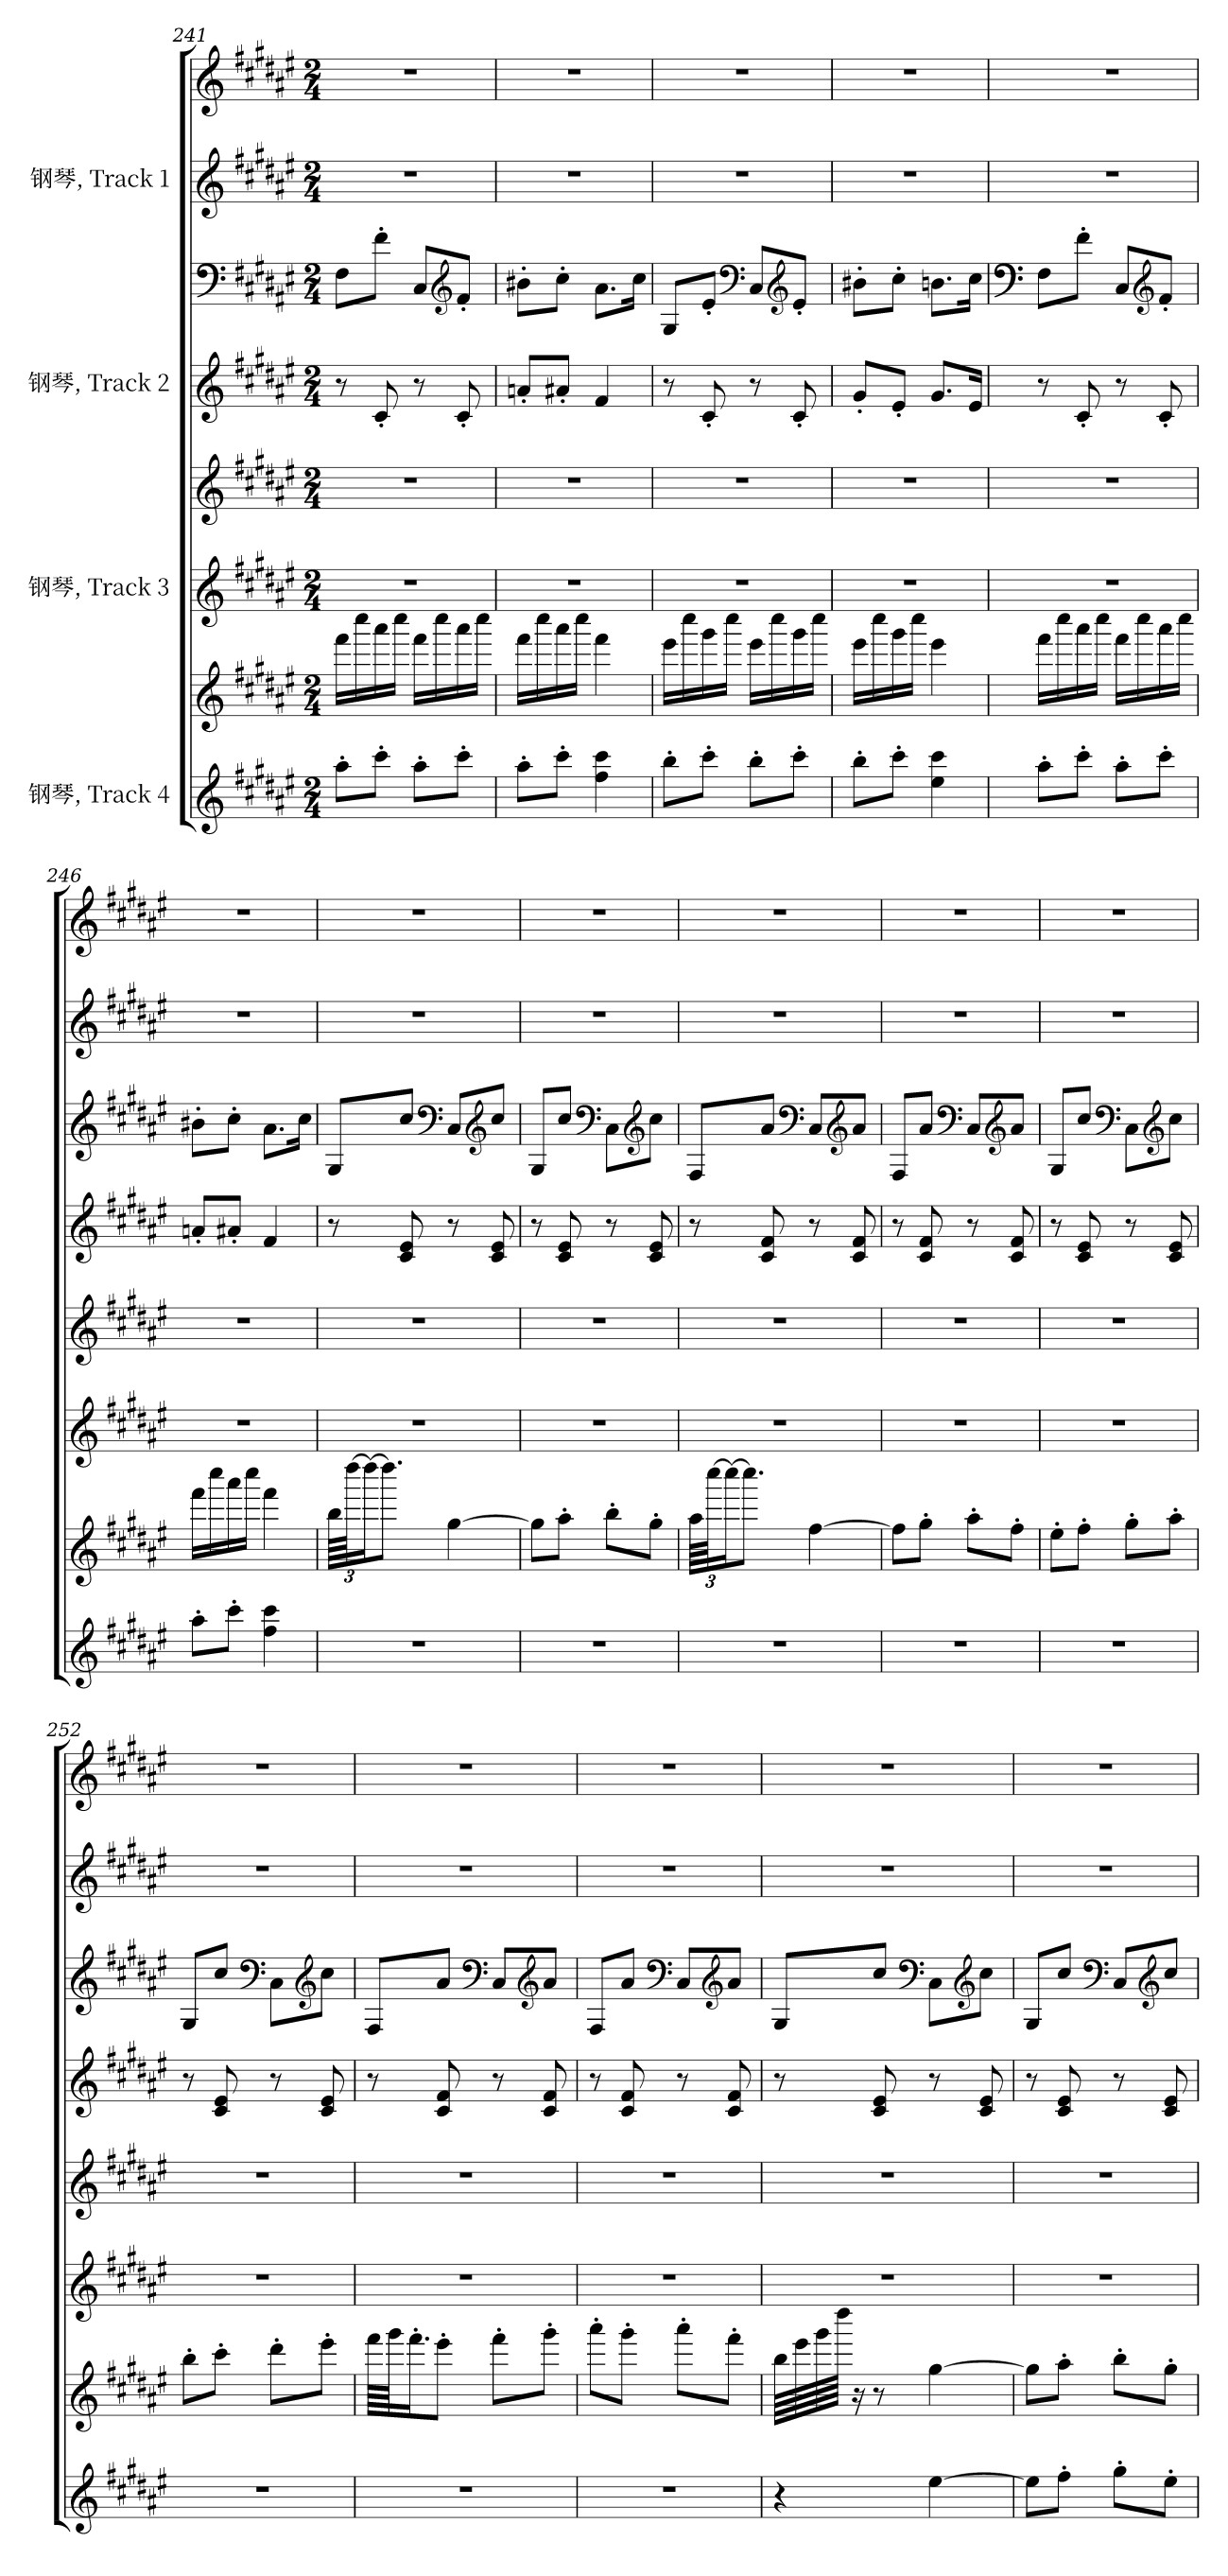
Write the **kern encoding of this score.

**kern	**kern	**kern	**kern	**kern	**kern	**kern	**kern
*part4	*part4	*part3	*part3	*part2	*part2	*part1	*part1
*staff8	*staff7	*staff6	*staff5	*staff4	*staff3	*staff2	*staff1
*I"钢琴, Track 4	*	*I"钢琴, Track 3	*	*I"钢琴, Track 2	*	*I"钢琴, Track 1	*
!!LO:PB:g=z
*clefG2	*clefG2	*clefG2	*clefG2	*clefG2	*clefF4	*clefG2	*clefG2
*k[f#c#g#d#a#e#]	*k[f#c#g#d#a#e#]	*k[f#c#g#d#a#e#]	*k[f#c#g#d#a#e#]	*k[f#c#g#d#a#e#]	*k[f#c#g#d#a#e#]	*k[f#c#g#d#a#e#]	*k[f#c#g#d#a#e#]
*M2/4	*M2/4	*M2/4	*M2/4	*M2/4	*M2/4	*M2/4	*M2/4
=241	=241	=241	=241	=241	=241	=241	=241
8aa#'\L	16fff#\LL	2r	2r	8r	8F#\L	2r	2r
.	16cccc#\	.	.	.	.	.	.
8ccc#'\J	16aaa#\	.	.	8c#'/	8f#'\J	.	.
.	16cccc#\JJ	.	.	.	.	.	.
8aa#'\L	16fff#\LL	.	.	8r	8C#/L	.	.
.	16cccc#\	.	.	.	.	.	.
*	*	*	*	*	*clefG2	*	*
8ccc#'\J	16aaa#\	.	.	8c#'/	8f#'/J	.	.
.	16cccc#\JJ	.	.	.	.	.	.
=242	=242	=242	=242	=242	=242	=242	=242
8aa#'\L	16fff#\LL	2r	2r	8an'/L	8b#X'\L	2r	2r
.	16cccc#\	.	.	.	.	.	.
8ccc#'\J	16aaa#\	.	.	8a#X'/J	8cc#'\J	.	.
.	16cccc#\JJ	.	.	.	.	.	.
4ff#\ 4ccc#\	4fff#\	.	.	4f#/	8.a#\L	.	.
.	.	.	.	.	16cc#\Jk	.	.
=243	=243	=243	=243	=243	=243	=243	=243
8bb'\L	16eee#\LL	2r	2r	8r	8G#/L	2r	2r
.	16cccc#\	.	.	.	.	.	.
8ccc#'\J	16ggg#\	.	.	8c#'/	8e#'/J	.	.
.	16cccc#\JJ	.	.	.	.	.	.
*	*	*	*	*	*clefF4	*	*
8bb'\L	16eee#\LL	.	.	8r	8C#/L	.	.
.	16cccc#\	.	.	.	.	.	.
*	*	*	*	*	*clefG2	*	*
8ccc#'\J	16ggg#\	.	.	8c#'/	8e#'/J	.	.
.	16cccc#\JJ	.	.	.	.	.	.
!!LO:PB:g=z
=244	=244	=244	=244	=244	=244	=244	=244
8bb'\L	16eee#\LL	2r	2r	8g#'/L	8b#X'\L	2r	2r
.	16cccc#\	.	.	.	.	.	.
8ccc#'\J	16ggg#\	.	.	8e#'/J	8cc#'\J	.	.
.	16cccc#\JJ	.	.	.	.	.	.
4ee#\ 4ccc#\	4eee#\	.	.	8.g#/L	8.bn\L	.	.
.	.	.	.	16e#/Jk	16cc#\Jk	.	.
=245	=245	=245	=245	=245	=245	=245	=245
*	*	*	*	*	*clefF4	*	*
8aa#'\L	16fff#\LL	2r	2r	8r	8F#\L	2r	2r
.	16cccc#\	.	.	.	.	.	.
8ccc#'\J	16aaa#\	.	.	8c#'/	8f#'\J	.	.
.	16cccc#\JJ	.	.	.	.	.	.
8aa#'\L	16fff#\LL	.	.	8r	8C#/L	.	.
.	16cccc#\	.	.	.	.	.	.
*	*	*	*	*	*clefG2	*	*
8ccc#'\J	16aaa#\	.	.	8c#'/	8f#'/J	.	.
.	16cccc#\JJ	.	.	.	.	.	.
=246	=246	=246	=246	=246	=246	=246	=246
8aa#'\L	16fff#\LL	2r	2r	8an'/L	8b#X'\L	2r	2r
.	16cccc#\	.	.	.	.	.	.
8ccc#'\J	16aaa#\	.	.	8a#X'/J	8cc#'\J	.	.
.	16cccc#\JJ	.	.	.	.	.	.
4ff#\ 4ccc#\	4fff#\	.	.	4f#/	8.a#\L	.	.
.	.	.	.	.	16cc#\Jk	.	.
!!LO:PB:g=z
=247	=247	=247	=247	=247	=247	=247	=247
*	*Xbrackettup	*	*	*	*	*	*
2r	96bb\LLLL	2r	2r	8r	8G#/L	2r	2r
.	[96dddd#\JJ	.	.	.	.	.	.
.	24dddd#\J_	.	.	.	.	.	.
.	8.dddd#\J]	.	.	.	.	.	.
.	.	.	.	8c#/ 8e#/	8cc#/J	.	.
*	*	*	*	*	*clefF4	*	*
.	[4gg#\	.	.	8r	8C#/L	.	.
*	*	*	*	*	*clefG2	*	*
.	.	.	.	8c#/ 8e#/	8cc#/J	.	.
=248	=248	=248	=248	=248	=248	=248	=248
2r	8gg#\L]	2r	2r	8r	8G#/L	2r	2r
.	8aa#'\J	.	.	8c#/ 8e#/	8cc#/J	.	.
*	*	*	*	*	*clefF4	*	*
.	8bb'\L	.	.	8r	8C#\L	.	.
*	*	*	*	*	*clefG2	*	*
.	8gg#'\J	.	.	8c#/ 8e#/	8cc#\J	.	.
=249	=249	=249	=249	=249	=249	=249	=249
2r	96aa#\LLLL	2r	2r	8r	8F#/L	2r	2r
.	[96cccc#\JJ	.	.	.	.	.	.
.	24cccc#\J_	.	.	.	.	.	.
.	8.cccc#\J]	.	.	.	.	.	.
.	.	.	.	8c#/ 8f#/	8a#/J	.	.
*	*	*	*	*	*clefF4	*	*
.	[4ff#\	.	.	8r	8C#/L	.	.
*	*	*	*	*	*clefG2	*	*
.	.	.	.	8c#/ 8f#/	8a#/J	.	.
!!LO:PB:g=z
=250	=250	=250	=250	=250	=250	=250	=250
2r	8ff#\L]	2r	2r	8r	8F#/L	2r	2r
.	8gg#'\J	.	.	8c#/ 8f#/	8a#/J	.	.
*	*	*	*	*	*clefF4	*	*
.	8aa#'\L	.	.	8r	8C#/L	.	.
*	*	*	*	*	*clefG2	*	*
.	8ff#'\J	.	.	8c#/ 8f#/	8a#/J	.	.
=251	=251	=251	=251	=251	=251	=251	=251
2r	8ee#'\L	2r	2r	8r	8G#/L	2r	2r
.	8ff#'\J	.	.	8c#/ 8e#/	8cc#/J	.	.
*	*	*	*	*	*clefF4	*	*
.	8gg#'\L	.	.	8r	8C#\L	.	.
*	*	*	*	*	*clefG2	*	*
.	8aa#'\J	.	.	8c#/ 8e#/	8cc#\J	.	.
=252	=252	=252	=252	=252	=252	=252	=252
2r	8bb'\L	2r	2r	8r	8G#/L	2r	2r
.	8ccc#'\J	.	.	8c#/ 8e#/	8cc#/J	.	.
*	*	*	*	*	*clefF4	*	*
.	8ddd#'\L	.	.	8r	8C#\L	.	.
*	*	*	*	*	*clefG2	*	*
.	8eee#'\J	.	.	8c#/ 8e#/	8cc#\J	.	.
=253	=253	=253	=253	=253	=253	=253	=253
2r	64fff#\LLLL	2r	2r	8r	8F#/L	2r	2r
.	64ggg#\JJ	.	.	.	.	.	.
.	16.fff#'\J	.	.	.	.	.	.
.	8eee#'\J	.	.	8c#/ 8f#/	8a#/J	.	.
*	*	*	*	*	*clefF4	*	*
.	8fff#'\L	.	.	8r	8C#/L	.	.
*	*	*	*	*	*clefG2	*	*
.	8ggg#'\J	.	.	8c#/ 8f#/	8a#/J	.	.
!!LO:PB:g=z
=254	=254	=254	=254	=254	=254	=254	=254
2r	8aaa#'\L	2r	2r	8r	8F#/L	2r	2r
.	8ggg#'\J	.	.	8c#/ 8f#/	8a#/J	.	.
*	*	*	*	*	*clefF4	*	*
.	8aaa#'\L	.	.	8r	8C#/L	.	.
*	*	*	*	*	*clefG2	*	*
.	8fff#'\J	.	.	8c#/ 8f#/	8a#/J	.	.
=255	=255	=255	=255	=255	=255	=255	=255
4r	64bb\LLLL	2r	2r	8r	8G#/L	2r	2r
.	64eee#\	.	.	.	.	.	.
.	64ggg#\	.	.	.	.	.	.
.	64dddd#\JJJJ	.	.	.	.	.	.
.	16r	.	.	.	.	.	.
.	8r	.	.	8c#/ 8e#/	8cc#/J	.	.
*	*	*	*	*	*clefF4	*	*
[4ee#\	[4gg#\	.	.	8r	8C#\L	.	.
*	*	*	*	*	*clefG2	*	*
.	.	.	.	8c#/ 8e#/	8cc#\J	.	.
=256	=256	=256	=256	=256	=256	=256	=256
8ee#\L]	8gg#\L]	2r	2r	8r	8G#/L	2r	2r
8ff#'\J	8aa#'\J	.	.	8c#/ 8e#/	8cc#/J	.	.
*	*	*	*	*	*clefF4	*	*
8gg#'\L	8bb'\L	.	.	8r	8C#/L	.	.
*	*	*	*	*	*clefG2	*	*
8ee#'\J	8gg#'\J	.	.	8c#/ 8e#/	8cc#/J	.	.
=	=	=	=	=	=	=	=
*-	*-	*-	*-	*-	*-	*-	*-
